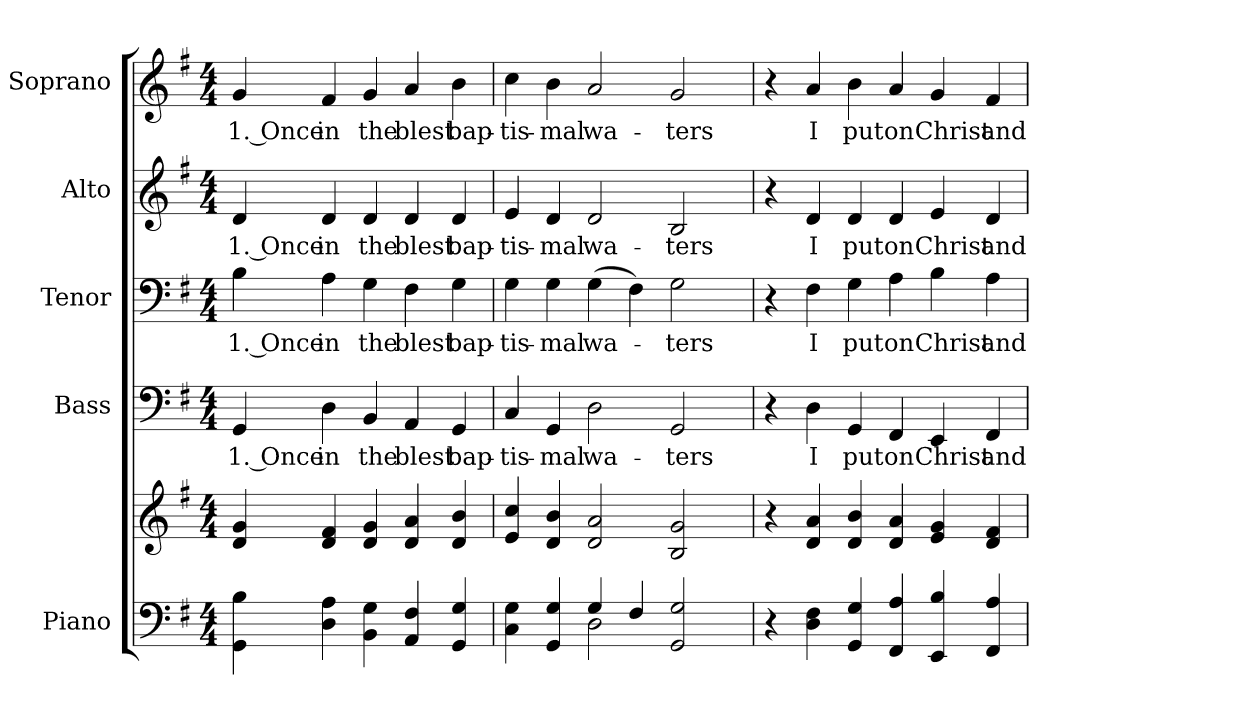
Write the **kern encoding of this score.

**kern	**kern	**kern	**text	**kern	**text	**kern	**text	**kern	**text
*part5	*part5	*part4	*part4	*part3	*part3	*part2	*part2	*part1	*part1
*staff6	*staff5	*staff4	*staff4	*staff3	*staff3	*staff2	*staff2	*staff1	*staff1
*I"Piano	*	*I"Bass	*	*I"Tenor	*	*I"Alto	*	*I"Soprano	*
*I'Pno.	*	*I'B.	*	*I'T.	*	*I'A.	*	*I'S.	*
!!LO:PB:g=z
*clefF4	*clefG2	*clefF4	*	*clefF4	*	*clefG2	*	*clefG2	*
*k[f#]	*k[f#]	*k[f#]	*	*k[f#]	*	*k[f#]	*	*k[f#]	*
*G:	*G:	*G:	*	*G:	*	*G:	*	*G:	*
*M4/4	*M4/4	*M4/4	*	*M4/4	*	*M4/4	*	*M4/4	*
*MM150	*MM150	*MM150	*	*MM150	*	*MM150	*	*MM150	*
=1	=1	=1	=1	=1	=1	=1	=1	=1	=1
!	!	!	!LO:LY:b:color=#000000	!	!	!	!	!	!
!	!	!	!	!	!LO:LY:b:color=#000000	!	!	!	!
!	!	!	!	!	!	!	!LO:LY:b:color=#000000	!	!
!	!	!	!	!	!	!	!	!	!LO:LY:b:color=#000000
4GGi\ 4Bi	4di/ 4gi	4GGi/	1. Once	4Bi\	1. Once	4di/	1. Once	4gi/	1. Once
!	!	!	!LO:LY:b:color=#000000	!	!	!	!	!	!
!	!	!	!	!	!LO:LY:b:color=#000000	!	!	!	!
!	!	!	!	!	!	!	!LO:LY:b:color=#000000	!	!
!	!	!	!	!	!	!	!	!	!LO:LY:b:color=#000000
4Di\ 4Ai	4di/ 4f#i	4Di\	in	4Ai\	in	4di/	in	4f#i/	in
!	!	!	!LO:LY:b:color=#000000	!	!	!	!	!	!
!	!	!	!	!	!LO:LY:b:color=#000000	!	!	!	!
!	!	!	!	!	!	!	!LO:LY:b:color=#000000	!	!
!	!	!	!	!	!	!	!	!	!LO:LY:b:color=#000000
4BBi\ 4Gi	4di/ 4gi	4BBi/	the	4Gi\	the	4di/	the	4gi/	the
!	!	!	!LO:LY:b:color=#000000	!	!	!	!	!	!
!	!	!	!	!	!LO:LY:b:color=#000000	!	!	!	!
!	!	!	!	!	!	!	!LO:LY:b:color=#000000	!	!
!	!	!	!	!	!	!	!	!	!LO:LY:b:color=#000000
4AAi/ 4F#i	4di/ 4ai	4AAi/	blest	4F#i\	blest	4di/	blest	4ai/	blest
!	!	!	!LO:LY:b:color=#000000	!	!	!	!	!	!
!	!	!	!	!	!LO:LY:b:color=#000000	!	!	!	!
!	!	!	!	!	!	!	!LO:LY:b:color=#000000	!	!
!	!	!	!	!	!	!	!	!	!LO:LY:b:color=#000000
4GGi/ 4Gi	4di/ 4bi	4GGi/	bap-	4Gi\	bap-	4di/	bap-	4bi\	bap-
=2	=2	=2	=2	=2	=2	=2	=2	=2	=2
*^	*	*	*	*	*	*	*	*	*
!	!	!	!	!LO:LY:b:color=#000000	!	!	!	!	!	!
!	!	!	!	!	!	!LO:LY:b:color=#000000	!	!	!	!
!	!	!	!	!	!	!	!	!LO:LY:b:color=#000000	!	!
!	!	!	!	!	!	!	!	!	!	!LO:LY:b:color=#000000
4Ci\ 4Gi	4ryy	4ei/ 4cci	4Ci/	-tis-	4Gi\	-tis-	4ei/	-tis-	4cci\	-tis-
!	!	!	!	!LO:LY:b:color=#000000	!	!	!	!	!	!
!	!	!	!	!	!	!LO:LY:b:color=#000000	!	!	!	!
!	!	!	!	!	!	!	!	!LO:LY:b:color=#000000	!	!
!	!	!	!	!	!	!	!	!	!	!LO:LY:b:color=#000000
4GGi/ 4Gi	4ryy	4di/ 4bi	4GGi/	-mal	4Gi\	-mal	4di/	-mal	4bi\	-mal
!	!	!	!	!LO:LY:b:color=#000000	!	!	!	!	!	!
!	!	!	!	!	!	!LO:LY:b:color=#000000	!	!	!	!
!	!	!	!	!	!	!	!	!LO:LY:b:color=#000000	!	!
!	!	!	!	!	!	!	!	!	!	!LO:LY:b:color=#000000
4Gi/	2Di\	2di/ 2ai	2Di\	wa-	(4Gi\	wa-	2di/	wa-	2ai/	wa-
4F#i/	.	.	.	.	4F#i\)	.	.	.	.	.
!	!	!	!	!LO:LY:b:color=#000000	!	!	!	!	!	!
!	!	!	!	!	!	!LO:LY:b:color=#000000	!	!	!	!
!	!	!	!	!	!	!	!	!LO:LY:b:color=#000000	!	!
!	!	!	!	!	!	!	!	!	!	!LO:LY:b:color=#000000
2GGi/ 2Gi	4ryy	2Bi/ 2gi	2GGi/	-ters	2Gi\	-ters	2Bi/	-ters	2gi/	-ters
.	4ryy	.	.	.	.	.	.	.	.	.
*v	*v	*	*	*	*	*	*	*	*	*
!!LO:PB:g=z
=3	=3	=3	=3	=3	=3	=3	=3	=3	=3
4r	4r	4r	.	4r	.	4r	.	4r	.
!	!	!	!LO:LY:b:color=#000000	!	!	!	!	!	!
!	!	!	!	!	!LO:LY:b:color=#000000	!	!	!	!
!	!	!	!	!	!	!	!LO:LY:b:color=#000000	!	!
!	!	!	!	!	!	!	!	!	!LO:LY:b:color=#000000
4Di\ 4F#i	4di/ 4ai	4Di\	I	4F#i\	I	4di/	I	4ai/	I
!	!	!	!LO:LY:b:color=#000000	!	!	!	!	!	!
!	!	!	!	!	!LO:LY:b:color=#000000	!	!	!	!
!	!	!	!	!	!	!	!LO:LY:b:color=#000000	!	!
!	!	!	!	!	!	!	!	!	!LO:LY:b:color=#000000
4GGi/ 4Gi	4di/ 4bi	4GGi/	put	4Gi\	put	4di/	put	4bi\	put
!	!	!	!LO:LY:b:color=#000000	!	!	!	!	!	!
!	!	!	!	!	!LO:LY:b:color=#000000	!	!	!	!
!	!	!	!	!	!	!	!LO:LY:b:color=#000000	!	!
!	!	!	!	!	!	!	!	!	!LO:LY:b:color=#000000
4FF#i/ 4Ai	4di/ 4ai	4FF#i/	on	4Ai\	on	4di/	on	4ai/	on
!	!	!	!LO:LY:b:color=#000000	!	!	!	!	!	!
!	!	!	!	!	!LO:LY:b:color=#000000	!	!	!	!
!	!	!	!	!	!	!	!LO:LY:b:color=#000000	!	!
!	!	!	!	!	!	!	!	!	!LO:LY:b:color=#000000
4EEi/ 4Bi	4ei/ 4gi	4EEi/	Christ	4Bi\	Christ	4ei/	Christ	4gi/	Christ
!	!	!	!LO:LY:b:color=#000000	!	!	!	!	!	!
!	!	!	!	!	!LO:LY:b:color=#000000	!	!	!	!
!	!	!	!	!	!	!	!LO:LY:b:color=#000000	!	!
!	!	!	!	!	!	!	!	!	!LO:LY:b:color=#000000
4FF#i/ 4Ai	4di/ 4f#i	4FF#i/	and	4Ai\	and	4di/	and	4f#i/	and
=	=	=	=	=	=	=	=	=	=
*-	*-	*-	*-	*-	*-	*-	*-	*-	*-
